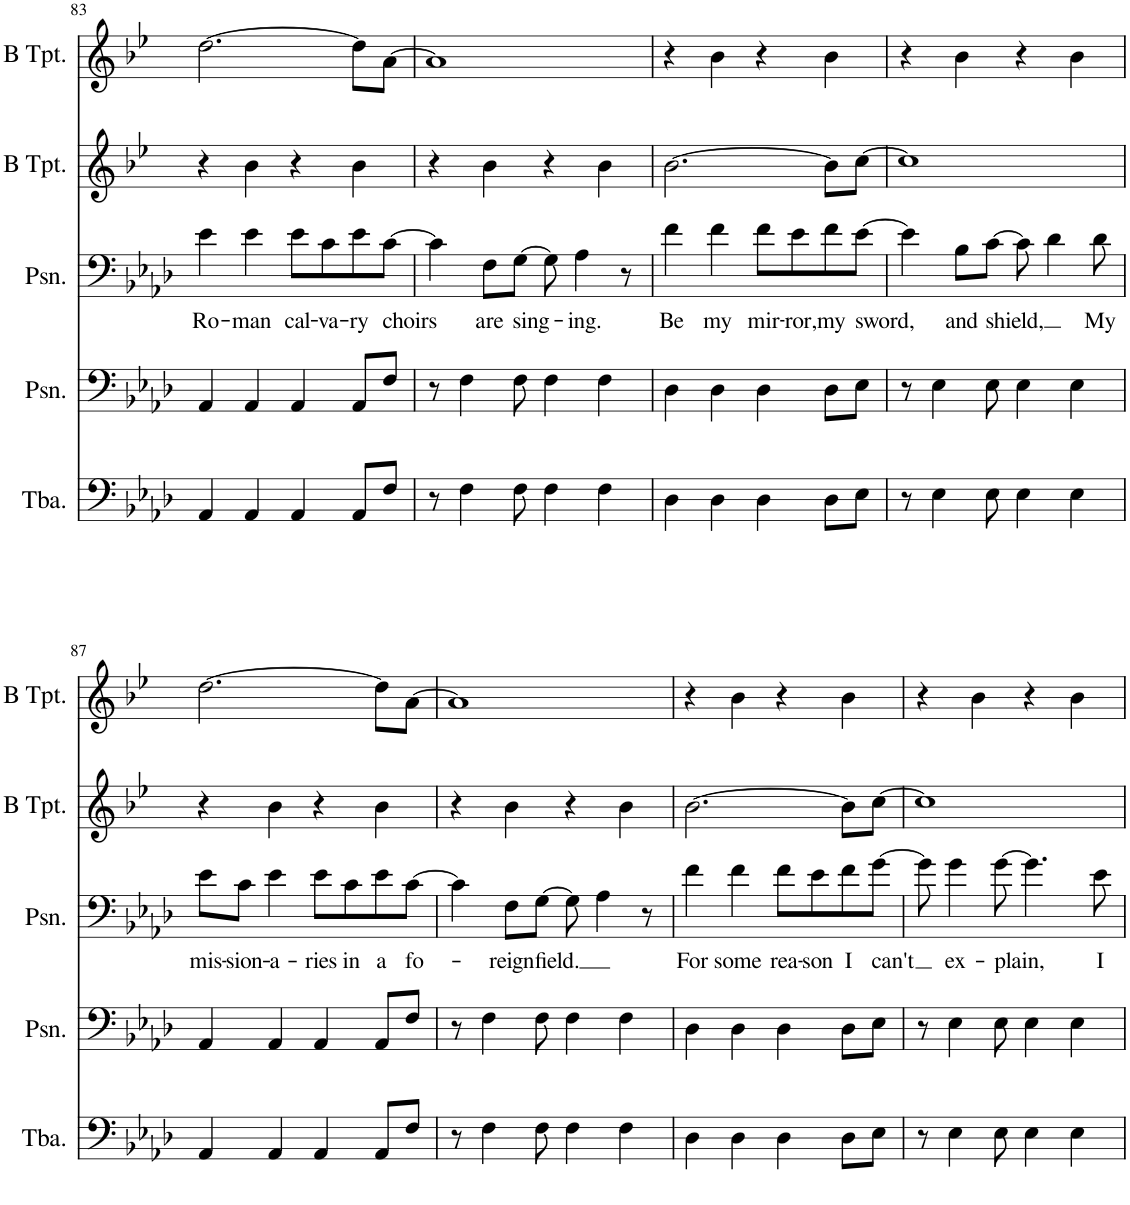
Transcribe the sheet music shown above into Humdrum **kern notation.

**kern	**kern	**kern	**text	**kern	**kern
*part5	*part4	*part3	*part3	*part2	*part1
*staff5	*staff4	*staff3	*staff3	*staff2	*staff1
*I"Tuba	*I"Posaune	*I"Posaune	*	*I"Trompete in B	*I"Trompete in B
*I'Tba.	*I'Psn.	*I'Psn.	*	*	*
!!LO:PB:g=z
*clefF4	*clefF4	*clefF4	*	*clefG2	*clefG2
*	*	*	*	*Trd1c2	*Trd1c2
*k[b-e-a-d-]	*k[b-e-a-d-]	*k[b-e-a-d-]	*	*k[b-e-]	*k[b-e-]
*M4/4	*M4/4	*M4/4	*	*M4/4	*M4/4
=83	=83	=83	=83	=83	=83
!	!	!	!LO:LY:b	!	!
4AA-/	4AA-/	4e-\	Ro-	4r	[2.dd\
!	!	!	!LO:LY:b	!	!
4AA-/	4AA-/	4e-\	-man	4b-\	.
!	!	!	!LO:LY:b	!	!
4AA-/	4AA-/	8e-\L	cal-	4r	.
!	!	!	!LO:LY:b	!	!
.	.	8c\	-va-	.	.
!	!	!	!LO:LY:b	!	!
8AA-/L	8AA-/L	8e-\	-ry	4b-\	8dd\L]
!	!	!	!LO:LY:b	!	!
8F/J	8F/J	[8c\J	choirs	.	[8a\J
=84	=84	=84	=84	=84	=84
8r	8r	4c\]	.	4r	1a]
4F\	4F\	.	.	.	.
!	!	!	!LO:LY:b	!	!
.	.	8F\L	are	4b-\	.
!	!	!	!LO:LY:b	!	!
8F\	8F\	[8G\J	sing-	.	.
4F\	4F\	8G\]	.	4r	.
!	!	!	!LO:LY:b	!	!
.	.	4A-\	-ing.	.	.
4F\	4F\	.	.	4b-\	.
.	.	8r	.	.	.
=85	=85	=85	=85	=85	=85
!	!	!	!LO:LY:b	!	!
4D-\	4D-\	4f\	Be	[2.b-\	4r
!	!	!	!LO:LY:b	!	!
4D-\	4D-\	4f\	my	.	4b-\
!	!	!	!LO:LY:b	!	!
4D-\	4D-\	8f\L	mir-	.	4r
!	!	!	!LO:LY:b	!	!
.	.	8e-\	-ror,	.	.
!	!	!	!LO:LY:b	!	!
8D-\L	8D-\L	8f\	my	8b-\L]	4b-\
!	!	!	!LO:LY:b	!	!
8E-\J	8E-\J	[8e-\J	sword,	[8cc\J	.
=86	=86	=86	=86	=86	=86
8r	8r	4e-\]	.	1cc]	4r
4E-\	4E-\	.	.	.	.
!	!	!	!LO:LY:b	!	!
.	.	8B-\L	and	.	4b-\
!	!	!	!LO:LY:b	!	!
8E-\	8E-\	[8c\J	shield,	.	.
4E-\	4E-\	8c\]	.	.	4r
.	.	4d-\	.	.	.
4E-\	4E-\	.	.	.	4b-\
!	!	!	!LO:LY:b	!	!
.	.	8d-\	My	.	.
!!LO:LB:g=z
=87	=87	=87	=87	=87	=87
!	!	!	!LO:LY:b	!	!
4AA-/	4AA-/	8e-\L	mis-	4r	[2.dd\
!	!	!	!LO:LY:b	!	!
.	.	8c\J	-sion-	.	.
!	!	!	!LO:LY:b	!	!
4AA-/	4AA-/	4e-\	-a-	4b-\	.
!	!	!	!LO:LY:b	!	!
4AA-/	4AA-/	8e-\L	-ries	4r	.
!	!	!	!LO:LY:b	!	!
.	.	8c\	in	.	.
!	!	!	!LO:LY:b	!	!
8AA-/L	8AA-/L	8e-\	a	4b-\	8dd\L]
!	!	!	!LO:LY:b	!	!
8F/J	8F/J	[8c\J	fo-	.	[8a\J
=88	=88	=88	=88	=88	=88
8r	8r	4c\]	.	4r	1a]
4F\	4F\	.	.	.	.
!	!	!	!LO:LY:b	!	!
.	.	8F\L	-reign	4b-\	.
!	!	!	!LO:LY:b	!	!
8F\	8F\	[8G\J	field.	.	.
4F\	4F\	8G\]	.	4r	.
.	.	4A-\	.	.	.
4F\	4F\	.	.	4b-\	.
.	.	8r	.	.	.
=89	=89	=89	=89	=89	=89
!	!	!	!LO:LY:b	!	!
4D-\	4D-\	4f\	For	[2.b-\	4r
!	!	!	!LO:LY:b	!	!
4D-\	4D-\	4f\	some	.	4b-\
!	!	!	!LO:LY:b	!	!
4D-\	4D-\	8f\L	rea-	.	4r
!	!	!	!LO:LY:b	!	!
.	.	8e-\	-son	.	.
!	!	!	!LO:LY:b	!	!
8D-\L	8D-\L	8f\	I	8b-\L]	4b-\
!	!	!	!LO:LY:b	!	!
8E-\J	8E-\J	[8g\J	can't	[8cc\J	.
=90	=90	=90	=90	=90	=90
8r	8r	8g\]	.	1cc]	4r
!	!	!	!LO:LY:b	!	!
4E-\	4E-\	4g\	ex-	.	.
.	.	.	.	.	4b-\
!	!	!	!LO:LY:b	!	!
8E-\	8E-\	[8g\	-plain,	.	.
4E-\	4E-\	4.g\]	.	.	4r
4E-\	4E-\	.	.	.	4b-\
!	!	!	!LO:LY:b	!	!
.	.	8e-\	I	.	.
=	=	=	=	=	=
*-	*-	*-	*-	*-	*-
